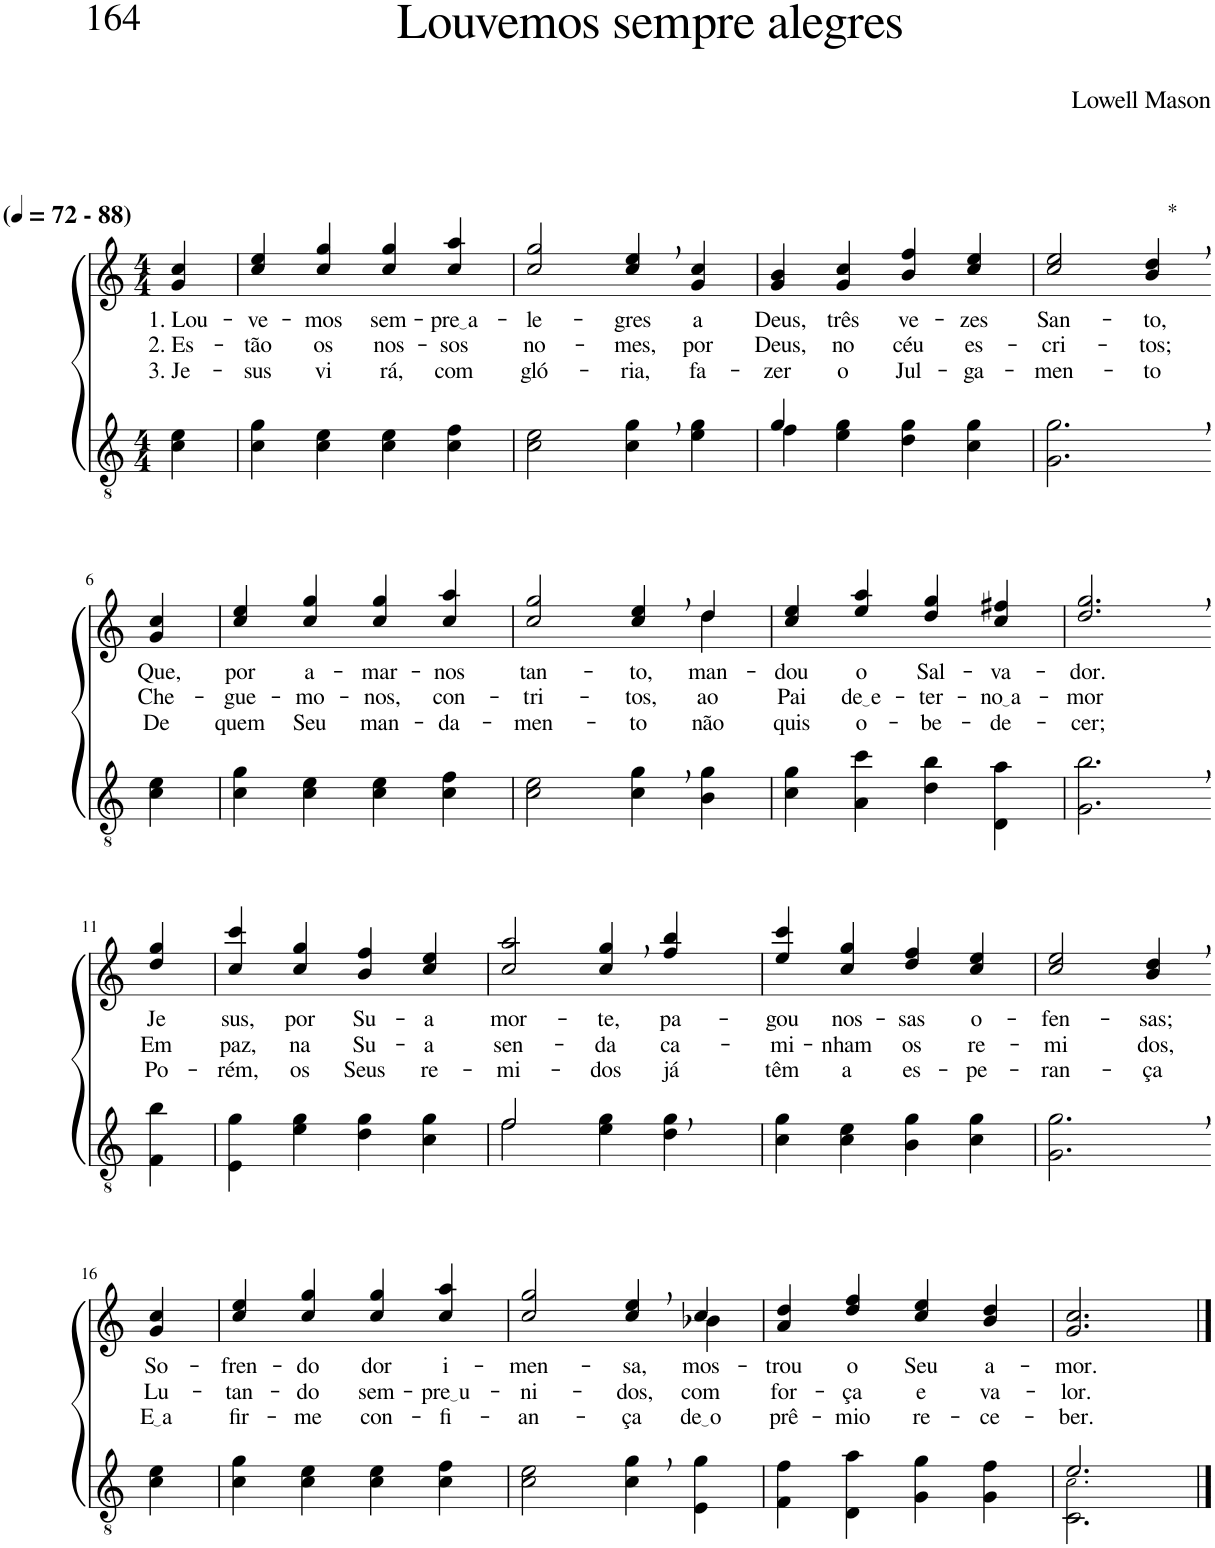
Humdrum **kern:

**kern	**kern	**text	**text	**text
*part2	*part1	*part1	*part1	*part1
*staff2	*staff1	*staff1	*staff1	*staff1
*I"Parte III e IV	*I"Parte I e II	*	*	*
*clefGv2	*clefG2	*	*	*
*Trd5c9	*Trd5c9	*	*	*
*k[]	*k[]	*	*	*
*M4/4	*M4/4	*	*	*
*MM72	*MM72	*	*	*
=1	=1	=1	=1	=1
!	!LO:TX:a:B:t=(	!	!	!
!	!LO:TX:a:B:t=- 88)	!	!	!
!	!	!LO:LY:b	!LO:LY:b	!LO:LY:b
4c\ 4e\	4g/ 4cc/	1. Lou-	2. Es-	3. Je-
=2	=2	=2	=2	=2
!	!	!LO:LY:b	!LO:LY:b	!LO:LY:b
4c\ 4g\	4cc/ 4ee/	-ve-	-tão	-sus
!	!	!LO:LY:b	!LO:LY:b	!LO:LY:b
4c\ 4e\	4cc/ 4gg/	-mos	os	vi
!	!	!LO:LY:b	!LO:LY:b	!LO:LY:b
4c\ 4e\	4cc/ 4gg/	sem-	nos-	rá,
!	!	!LO:LY:b	!LO:LY:b	!LO:LY:b
4c\ 4f\	4cc/ 4aa/	pre a	-sos	com
=3	=3	=3	=3	=3
!	!	!LO:LY:b	!LO:LY:b	!LO:LY:b
2c\ 2e\	2cc/ 2gg/	-le-	no-	gló-
!	!	!LO:LY:b	!LO:LY:b	!LO:LY:b
4c\, 4g\,	4cc/, 4ee/,	-gres	-mes,	-ria,
!	!	!LO:LY:b	!LO:LY:b	!LO:LY:b
4e\ 4g\	4g/ 4cc/	a	por	fa-
=4	=4	=4	=4	=4
*^	*	*	*	*
!	!	!	!LO:LY:b	!LO:LY:b	!LO:LY:b
4g/	4f\	4g/ 4b/	Deus,	Deus,	-zer
!	!	!	!LO:LY:b	!LO:LY:b	!LO:LY:b
2.ryy	4e\ 4g\	4g/ 4cc/	três	no	o
!	!	!	!LO:LY:b	!LO:LY:b	!LO:LY:b
.	4d\ 4g\	4b/ 4ff/	ve-	céu	Jul-
!	!	!	!LO:LY:b	!LO:LY:b	!LO:LY:b
.	4c\ 4g\	4cc/ 4ee/	-zes	es-	-ga-
=5	=5	=5	=5	=5	=5
!	!	!	!LO:LY:b	!LO:LY:b	!LO:LY:b
*v	*v	*	*	*	*
2.G\, 2.g\,	2cc/ 2ee/	San-	-cri-	-men-
!	!LO:TX:a:t=*	!	!	!
!	!	!LO:LY:b	!LO:LY:b	!LO:LY:b
.	4b/, 4dd/,	-to,	-tos;	-to
!!LO:LB:g=z
=6-	=6-	=6-	=6-	=6-
!	!	!LO:LY:b	!LO:LY:b	!LO:LY:b
4c\ 4e\	4g/ 4cc/	Que,	Che-	De
=7	=7	=7	=7	=7
!	!	!LO:LY:b	!LO:LY:b	!LO:LY:b
4c\ 4g\	4cc/ 4ee/	por	-gue-	quem
!	!	!LO:LY:b	!LO:LY:b	!LO:LY:b
4c\ 4e\	4cc/ 4gg/	a-	-mo-	Seu
!	!	!LO:LY:b	!LO:LY:b	!LO:LY:b
4c\ 4e\	4cc/ 4gg/	-mar-	-nos,	man-
!	!	!LO:LY:b	!LO:LY:b	!LO:LY:b
4c\ 4f\	4cc/ 4aa/	-nos	con-	-da-
=8	=8	=8	=8	=8
!	!	!LO:LY:b	!LO:LY:b	!LO:LY:b
*	*^	*	*	*
2c\ 2e\	2cc/ 2gg/	2.ryy	tan-	-tri-	-men-
!	!	!	!LO:LY:b	!LO:LY:b	!LO:LY:b
4c\, 4g\,	4cc/, 4ee/,	.	-to,	-tos,	-to
!	!	!	!LO:LY:b	!LO:LY:b	!LO:LY:b
4B\ 4g\	4dd/	4dd\	man-	ao	não
=9	=9	=9	=9	=9	=9
!	!	!	!LO:LY:b	!LO:LY:b	!LO:LY:b
*	*v	*v	*	*	*
4c\ 4g\	4cc/ 4ee/	-dou	Pai	quis
!	!	!LO:LY:b	!LO:LY:b	!LO:LY:b
4A\ 4cc\	4ee/ 4aa/	o	de e	o-
!	!	!LO:LY:b	!LO:LY:b	!LO:LY:b
4d\ 4b\	4dd/ 4gg/	Sal-	-ter-	-be-
!	!	!LO:LY:b	!LO:LY:b	!LO:LY:b
4D\ 4a\	4cc/ 4ff#X/	-va-	no a	-de-
=10	=10	=10	=10	=10
!	!	!LO:LY:b	!LO:LY:b	!LO:LY:b
2.G\, 2.b\,	2.dd/, 2.gg/,	-dor.	-mor	-cer;
!!LO:LB:g=z
=11-	=11-	=11-	=11-	=11-
!	!	!LO:LY:b	!LO:LY:b	!LO:LY:b
4F\ 4b\	4dd/ 4gg/	Je	Em	Po-
=12	=12	=12	=12	=12
!	!	!LO:LY:b	!LO:LY:b	!LO:LY:b
4E\ 4g\	4cc/ 4ccc/	sus,	paz,	-rém,
!	!	!LO:LY:b	!LO:LY:b	!LO:LY:b
4e\ 4g\	4cc/ 4gg/	por	na	os
!	!	!LO:LY:b	!LO:LY:b	!LO:LY:b
4d\ 4g\	4b/ 4ff/	Su-	Su-	Seus
!	!	!LO:LY:b	!LO:LY:b	!LO:LY:b
4c\ 4g\	4cc/ 4ee/	-a	-a	re-
=13	=13	=13	=13	=13
*^	*	*	*	*
!	!	!	!LO:LY:b	!LO:LY:b	!LO:LY:b
2f/	2f\	2cc/ 2aa/	mor-	sen-	-mi-
!	!	!	!LO:LY:b	!LO:LY:b	!LO:LY:b
2ryy	4e\ 4g\	4cc/, 4gg/,	-te,	-da	-dos
!	!	!	!LO:LY:b	!LO:LY:b	!LO:LY:b
.	4d\ 4g\	4ff/ 4bb/	pa-	ca-	já
=14	=14	=14	=14	=14	=14
!	!	!	!LO:LY:b	!LO:LY:b	!LO:LY:b
*v	*v	*	*	*	*
4c\ 4g\	4ee/ 4ccc/	-gou	-mi-	têm
!	!	!LO:LY:b	!LO:LY:b	!LO:LY:b
4c\ 4e\	4cc/ 4gg/	nos-	-nham	a
!	!	!LO:LY:b	!LO:LY:b	!LO:LY:b
4B\ 4g\	4dd/ 4ff/	-sas	os	es-
!	!	!LO:LY:b	!LO:LY:b	!LO:LY:b
4c\ 4g\	4cc/ 4ee/	o-	re-	-pe-
=15	=15	=15	=15	=15
!	!	!LO:LY:b	!LO:LY:b	!LO:LY:b
2.G\, 2.g\,	2cc/ 2ee/	-fen-	-mi	-ran-
!	!	!LO:LY:b	!LO:LY:b	!LO:LY:b
.	4b/, 4dd/,	-sas;	dos,	-ça
!!LO:LB:g=z
=16-	=16-	=16-	=16-	=16-
!	!	!LO:LY:b	!LO:LY:b	!LO:LY:b
4c\ 4e\	4g/ 4cc/	So-	Lu-	E a
=17	=17	=17	=17	=17
!	!	!LO:LY:b	!LO:LY:b	!LO:LY:b
4c\ 4g\	4cc/ 4ee/	-fren-	-tan-	fir-
!	!	!LO:LY:b	!LO:LY:b	!LO:LY:b
4c\ 4e\	4cc/ 4gg/	-do	-do	-me
!	!	!LO:LY:b	!LO:LY:b	!LO:LY:b
4c\ 4e\	4cc/ 4gg/	dor	sem-	con-
!	!	!LO:LY:b	!LO:LY:b	!LO:LY:b
4c\ 4f\	4cc/ 4aa/	i-	pre u	-fi-
=18	=18	=18	=18	=18
!	!	!LO:LY:b	!LO:LY:b	!LO:LY:b
*	*^	*	*	*
2c\ 2e\	2cc/ 2gg/	2.ryy	-men-	-ni-	-an-
!	!	!	!LO:LY:b	!LO:LY:b	!LO:LY:b
4c\, 4g\,	4cc/, 4ee/,	.	-sa,	-dos,	-ça
!	!	!	!LO:LY:b	!LO:LY:b	!LO:LY:b
4E\ 4g\	4cc/	4b-X\	mos-	com	de o
=19	=19	=19	=19	=19	=19
!	!	!	!LO:LY:b	!LO:LY:b	!LO:LY:b
*	*v	*v	*	*	*
4F\ 4f\	4a/ 4dd/	-trou	for-	prê-
!	!	!LO:LY:b	!LO:LY:b	!LO:LY:b
4D\ 4a\	4dd/ 4ff/	o	-ça	-mio
!	!	!LO:LY:b	!LO:LY:b	!LO:LY:b
4G\ 4g\	4cc/ 4ee/	Seu	e	re-
!	!	!LO:LY:b	!LO:LY:b	!LO:LY:b
4G\ 4f\	4b/ 4dd/	a-	va-	-ce-
=20	=20	=20	=20	=20
*^	*	*	*	*
!	!	!	!LO:LY:b	!LO:LY:b	!LO:LY:b
2.e/	2.C\ 2.c!\	2.g/ 2.cc/	-mor.	-lor.	-ber.
*v	*v	*	*	*	*
==	==	==	==	==
*-	*-	*-	*-	*-
